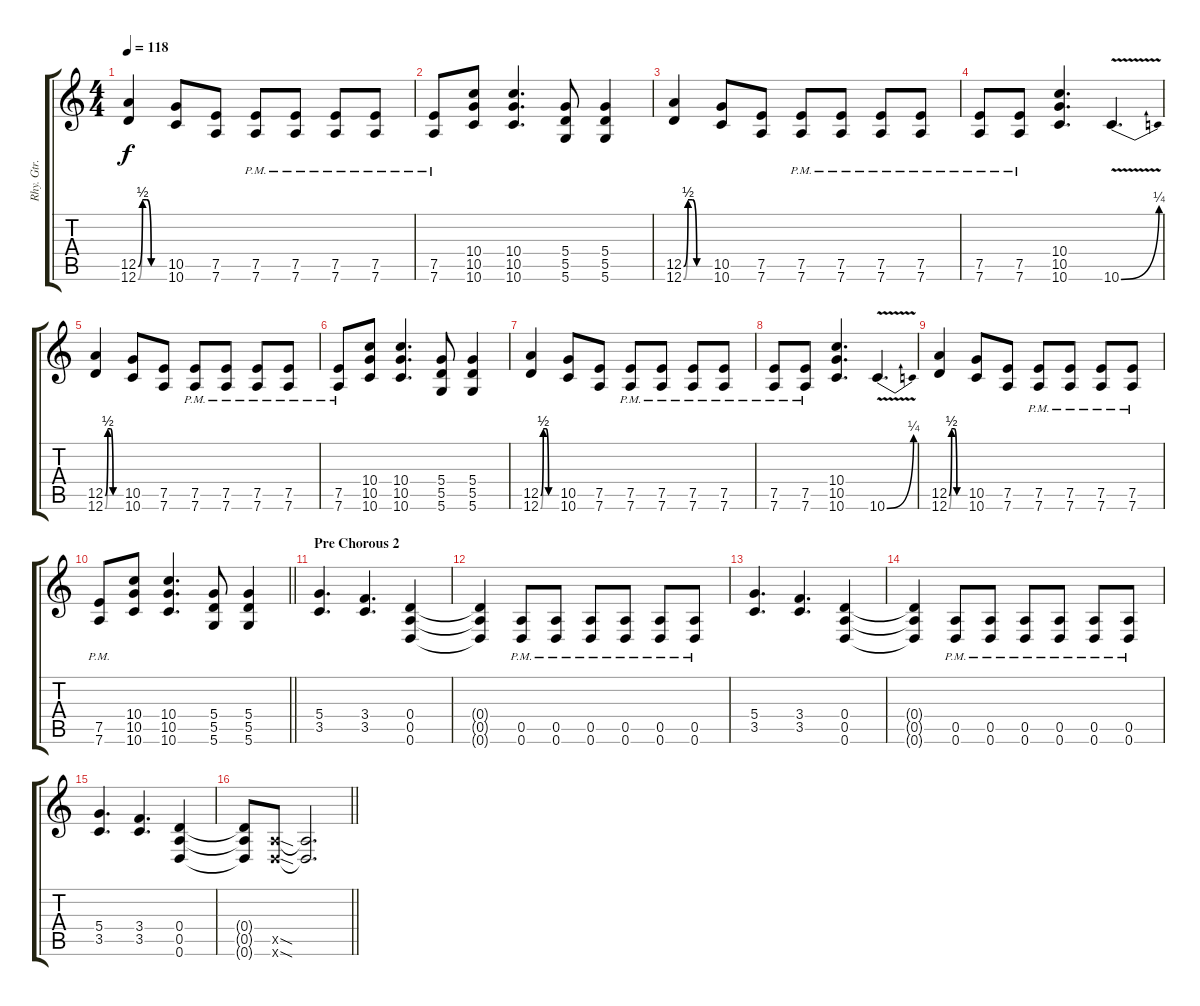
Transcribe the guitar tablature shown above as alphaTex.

\track ("Rhy. Gtr. 2" "Rhy. Gtr. ") {instrument distortionguitar}
\staff {score tabs}
\tuning (E4 B3 G3 D3 A2 D2) {hide}
\ts (4 4)
\tempo 118
\clef g2
\ks c
(12.5{be (custom 0 0 10 2 20 2 30 0 60 0)} 12.6{be (custom 0 0 10 2 20 2 30 0 60 0)}).4{dy f} (10.5 10.6).8 (7.5 7.6).8 (7.5{pm} 7.6{pm}).8 (7.5{pm} 7.6{pm}).8 (7.5{pm} 7.6{pm}).8 (7.5{pm} 7.6{pm}).8 |
(7.5{pm} 7.6{pm}).8 (10.4 10.5 10.6).8 (10.4 10.5 10.6).4{d} (5.4 5.5 5.6).8 (5.4 5.5 5.6).4 |
(12.5{be (custom 0 0 10 2 20 2 30 0 60 0)} 12.6{be (custom 0 0 10 2 20 2 30 0 60 0)}).4 (10.5 10.6).8 (7.5 7.6).8 (7.5{pm} 7.6{pm}).8 (7.5{pm} 7.6{pm}).8 (7.5{pm} 7.6{pm}).8 (7.5{pm} 7.6{pm}).8 |
(7.5{pm} 7.6{pm}).8 (7.5{pm} 7.6{pm}).8 (10.4 10.5 10.6).4{d} 10.6{be (bend 0 0 60 1) v}.4{d} |
(12.5{be (custom 0 0 10 2 20 2 30 0 60 0)} 12.6{be (custom 0 0 10 2 20 2 30 0 60 0)}).4 (10.5 10.6).8 (7.5 7.6).8 (7.5{pm} 7.6{pm}).8 (7.5{pm} 7.6{pm}).8 (7.5{pm} 7.6{pm}).8 (7.5{pm} 7.6{pm}).8 |
(7.5{pm} 7.6{pm}).8 (10.4 10.5 10.6).8 (10.4 10.5 10.6).4{d} (5.4 5.5 5.6).8 (5.4 5.5 5.6).4 |
(12.5{be (custom 0 0 10 2 20 2 30 0 60 0)} 12.6{be (custom 0 0 10 2 20 2 30 0 60 0)}).4 (10.5 10.6).8 (7.5 7.6).8 (7.5{pm} 7.6{pm}).8 (7.5{pm} 7.6{pm}).8 (7.5{pm} 7.6{pm}).8 (7.5{pm} 7.6{pm}).8 |
(7.5{pm} 7.6{pm}).8 (7.5{pm} 7.6{pm}).8 (10.4 10.5 10.6).4{d} 10.6{be (bend 0 0 60 1) v}.4{d} |
(12.5{be (custom 0 0 10 2 20 2 30 0 60 0)} 12.6{be (custom 0 0 10 2 20 2 30 0 60 0)}).4 (10.5 10.6).8 (7.5 7.6).8 (7.5{pm} 7.6{pm}).8 (7.5{pm} 7.6{pm}).8 (7.5{pm} 7.6{pm}).8 (7.5{pm} 7.6{pm}).8 |
\barLineRight lightlight
(7.5{pm} 7.6{pm}).8 (10.4 10.5 10.6).8 (10.4 10.5 10.6).4{d} (5.4 5.5 5.6).8 (5.4 5.5 5.6).4 |
\section ("" "Pre Chorous 2")
(5.4 3.5).4{d} (3.4 3.5).4{d} (0.4 0.5 0.6).4 |
(0.4{t} 0.5{t} 0.6{t}).4 (0.5{pm} 0.6{pm}).8 (0.5{pm} 0.6{pm}).8 (0.5{pm} 0.6{pm}).8 (0.5{pm} 0.6{pm}).8 (0.5{pm} 0.6{pm}).8 (0.5{pm} 0.6{pm}).8 |
(5.4 3.5).4{d} (3.4 3.5).4{d} (0.4 0.5 0.6).4 |
(0.4{t} 0.5{t} 0.6{t}).4 (0.5{pm} 0.6{pm}).8 (0.5{pm} 0.6{pm}).8 (0.5{pm} 0.6{pm}).8 (0.5{pm} 0.6{pm}).8 (0.5{pm} 0.6{pm}).8 (0.5{pm} 0.6{pm}).8 |
(5.4 3.5).4{d} (3.4 3.5).4{d} (0.4 0.5 0.6).4 |
\barLineRight lightlight
(0.4{t} 0.5{t} 0.6{t}).8 (0.5{sod x} 0.6{sod x}).8{volume 12} (0.5{t} 0.6{t}).2{d}
